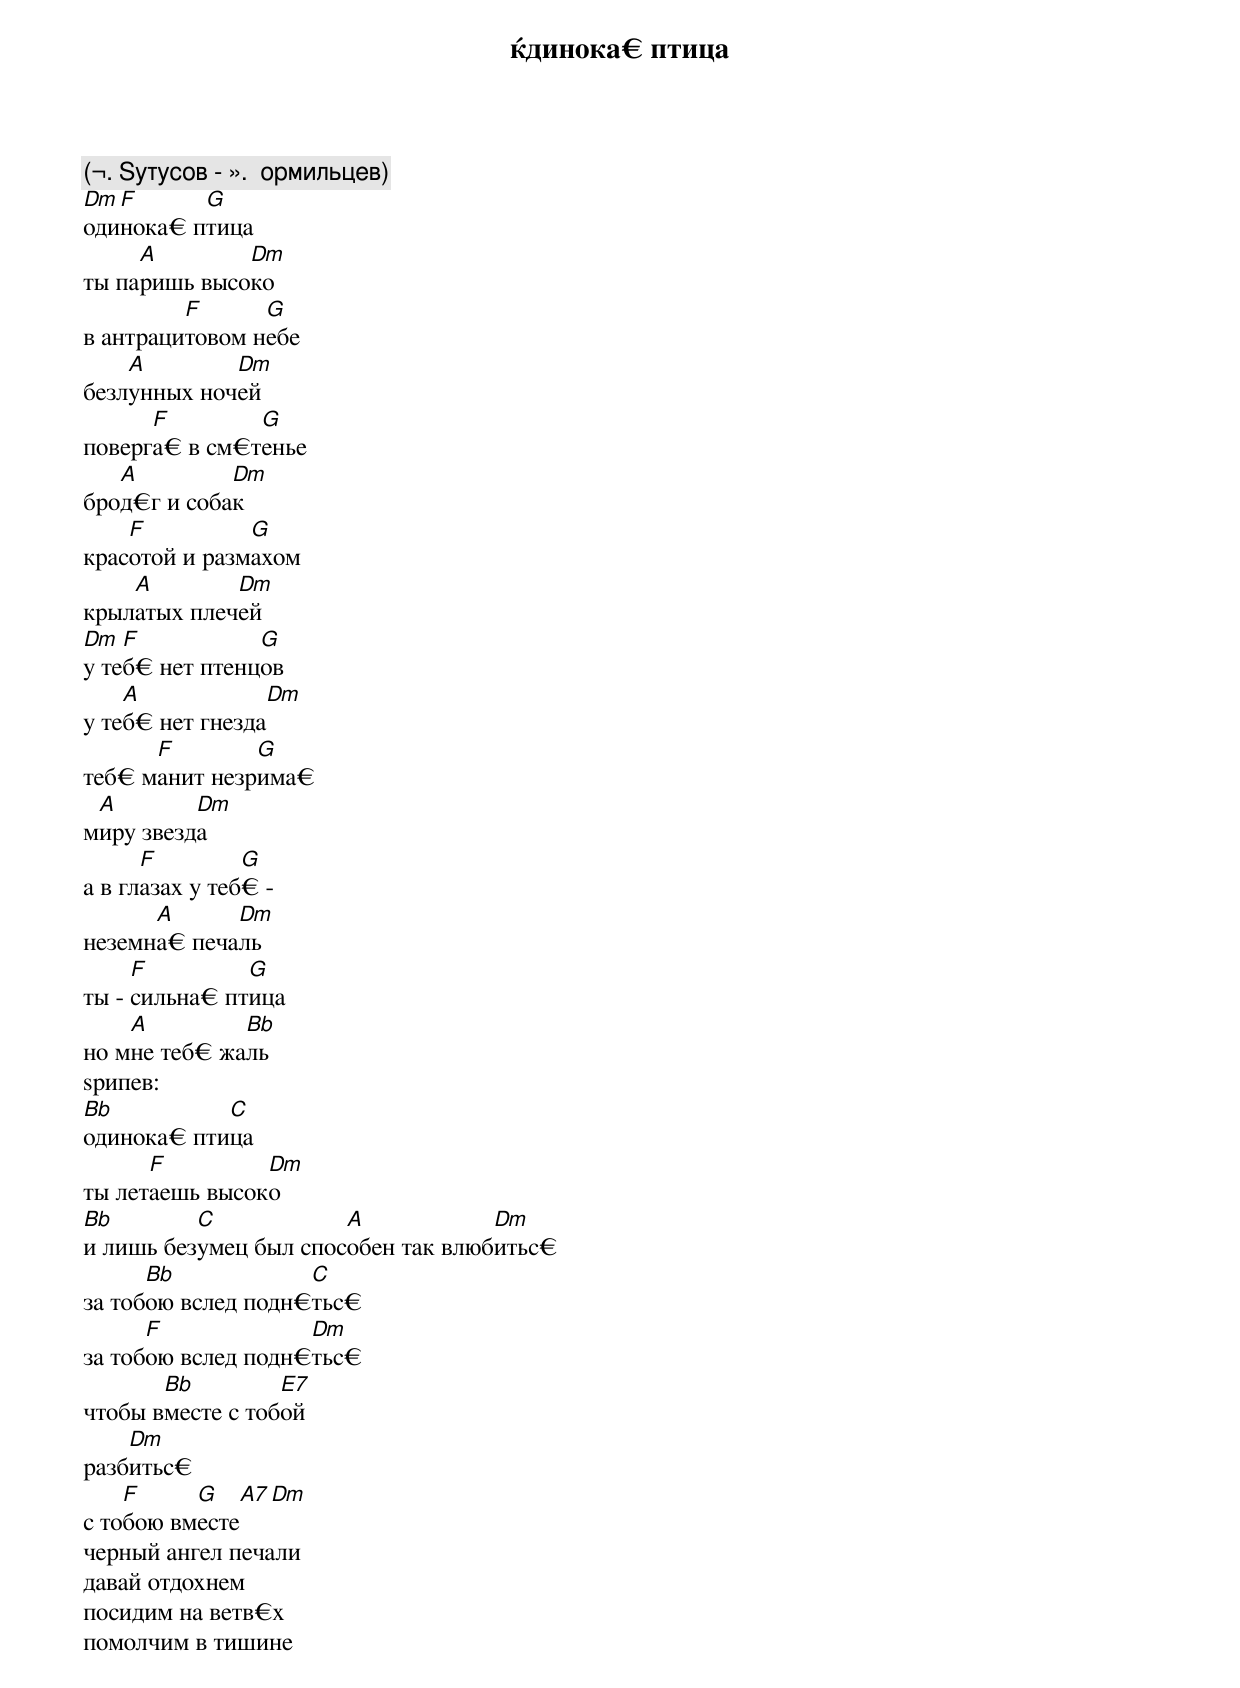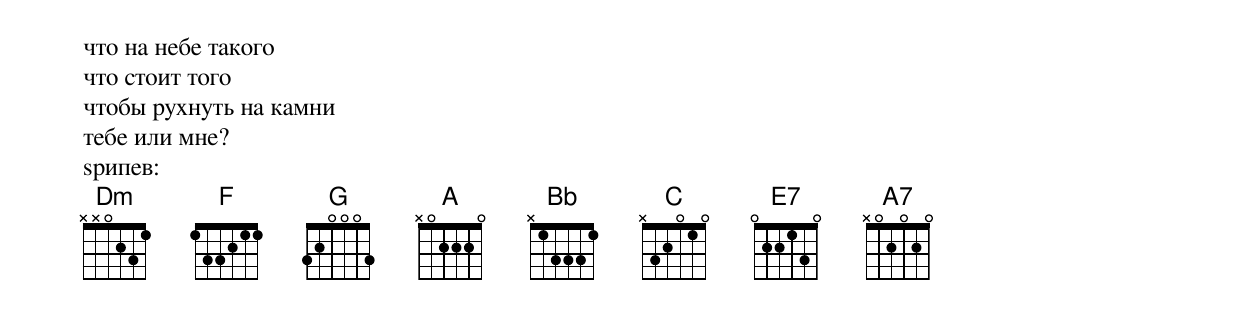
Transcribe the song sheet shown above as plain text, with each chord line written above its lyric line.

ќдинока€ птица

(¬. Ѕутусов - ».  ормильцев)
Dm F      G
одинока€ птица
     A        Dm
ты паришь высоко
         F      G
в антрацитовом небе
    A        Dm
безлунных ночей
      F        G
поверга€ в см€тенье
   A         Dm
брод€г и собак
    F          G
красотой и размахом
    A        Dm
крылатых плечей
Dm  F           G
у теб€ нет птенцов
    A            Dm
у теб€ нет гнезда
      F        G
теб€ манит незрима€
 A        Dm
миру звезда
      F         G
а в глазах у теб€ -
      A      Dm
неземна€ печаль
     F         G
ты - сильна€ птица
    A         Bb
но мне теб€ жаль
ѕрипев:
Bb          C
одинока€ птица
      F         Dm
ты летаешь высоко
Bb        C            A            Dm
и лишь безумец был способен так влюбитьс€
      Bb            C
за тобою вслед подн€тьс€
      F             Dm
за тобою вслед подн€тьс€
       Bb         E7
чтобы вместе с тобой
    Dm
разбитьс€
    F     G     A7    Dm
с тобою вместе
черный ангел печали
давай отдохнем
посидим на ветв€х
помолчим в тишине
что на небе такого
что стоит того
чтобы рухнуть на камни
тебе или мне?
ѕрипев:
